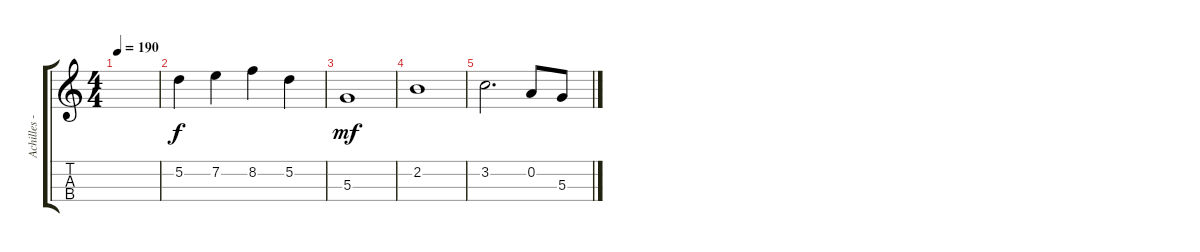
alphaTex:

\track ("Achilles - Violin" "Achilles -") {instrument violin}
\staff {score tabs}
\tuning (E5 A4 D4 G3) {hide}
\ts (4 4)
\tempo 190
\clef g2
\ks c
|
5.2.4{dy f} 7.2.4 8.2.4 5.2.4 |
5.3.1{dy mf} |
2.2.1 |
3.2.2{d} 0.2.8 5.3.8
